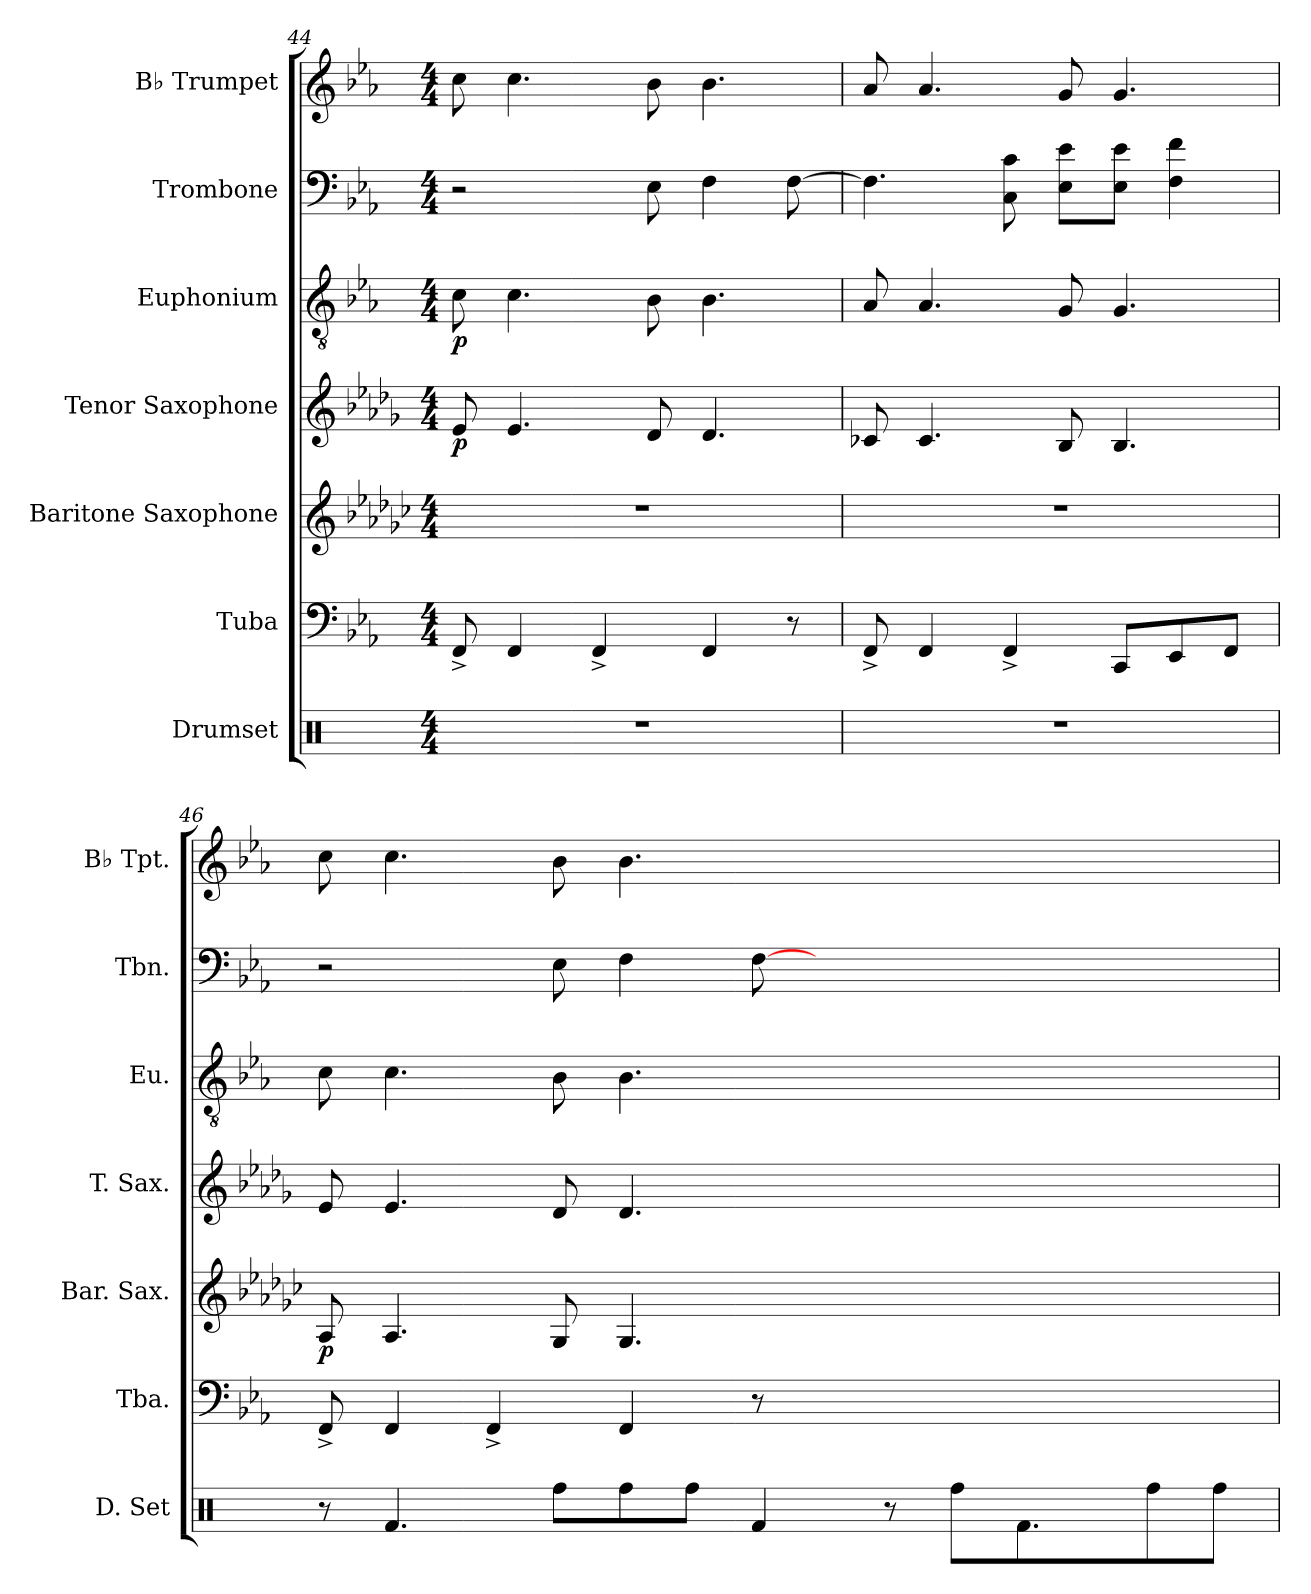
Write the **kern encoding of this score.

**kern	**kern	**kern	**dynam	**kern	**dynam	**kern	**dynam	**kern	**kern
*part7	*part6	*part5	*part5	*part4	*part4	*part3	*part3	*part2	*part1
*staff7	*staff6	*staff5	*staff5	*staff4	*staff4	*staff3	*staff3	*staff2	*staff1
*I"Drumset	*I"Tuba	*I"Baritone Saxophone	*	*I"Tenor Saxophone	*	*I"Euphonium	*	*I"Trombone	*I"B♭ Trumpet
*I'D. Set	*I'Tba.	*I'Bar. Sax.	*	*I'T. Sax.	*	*I'Eu.	*	*I'Tbn.	*I'B♭ Tpt.
*clefX	*clefF4	*clefG2	*	*clefG2	*	*clefGv2	*	*clefF4	*clefG2
*	*	*ITrd12c21	*	*ITrd8c14	*	*ITrd1c2	*	*	*ITrd1c2
*k[]	*k[b-e-a-]	*k[b-e-a-d-g-c-]	*	*k[b-e-a-d-g-]	*	*k[b-e-a-d-g-]	*	*k[b-e-a-]	*k[b-e-a-d-g-]
*M4/4	*M4/4	*M4/4	*	*M4/4	*	*M4/4	*	*M4/4	*M4/4
=44	=44	=44	=44	=44	=44	=44	=44	=44	=44
!	!	!	!	!	!LO:DY:b	!	!LO:DY:b	!	!
1r	8FF^	1r	.	8E-	p	8B-	p	2r	8b-
.	4FF	.	.	4.E-	.	4.B-	.	.	4.b-
.	4FF^	.	.	.	.	.	.	.	.
.	.	.	.	8D-	.	8A-	.	8E-	8a-
.	4FF	.	.	4.D-	.	4.A-	.	4F	4.a-
.	8r	.	.	.	.	.	.	[8F	.
=45	=45	=45	=45	=45	=45	=45	=45	=45	=45
1r	8FF^	1r	.	8C-X	.	8G-	.	4.F]	8g-
.	4FF	.	.	4.C-	.	4.G-	.	.	4.g-
.	4FF^	.	.	.	.	.	.	8C 8c	.
.	.	.	.	8BB-	.	8F	.	8E- 8e-L	8f
.	8CCL	.	.	4.BB-	.	4.F	.	8E- 8e-J	4.f
.	8EE-	.	.	.	.	.	.	4F 4f	.
.	8FFJ	.	.	.	.	.	.	.	.
=46	=46	=46	=46	=46	=46	=46	=46	=46	=46
!	!	!	!LO:DY:b	!	!	!	!	!	!
8r	8FF^	8AA-	p	8E-	.	8B-	.	2r	8b-
4.Rf	4FF	4.AA-	.	4.E-	.	4.B-	.	.	4.b-
.	4FF^	.	.	.	.	.	.	.	.
8RffL	.	8GG-	.	8D-	.	8A-	.	8E-	8a-
8Rff	4FF	4.GG-	.	4.D-	.	4.A-	.	4F	4.a-
8RffJ	.	.	.	.	.	.	.	.	.
4Rf	8r	.	.	.	.	.	.	[8F	.
.	1ryy	1ryy	.	1ryy	.	1ryy	.	1ryy	1ryy
8r	.	.	.	.	.	.	.	.	.
8RffL	.	.	.	.	.	.	.	.	.
4.Rf	.	.	.	.	.	.	.	.	.
8Rff	.	.	.	.	.	.	.	.	.
8RffJ	.	.	.	.	.	.	.	.	.
=	=	=	=	=	=	=	=	=	=
*-	*-	*-	*-	*-	*-	*-	*-	*-	*-
